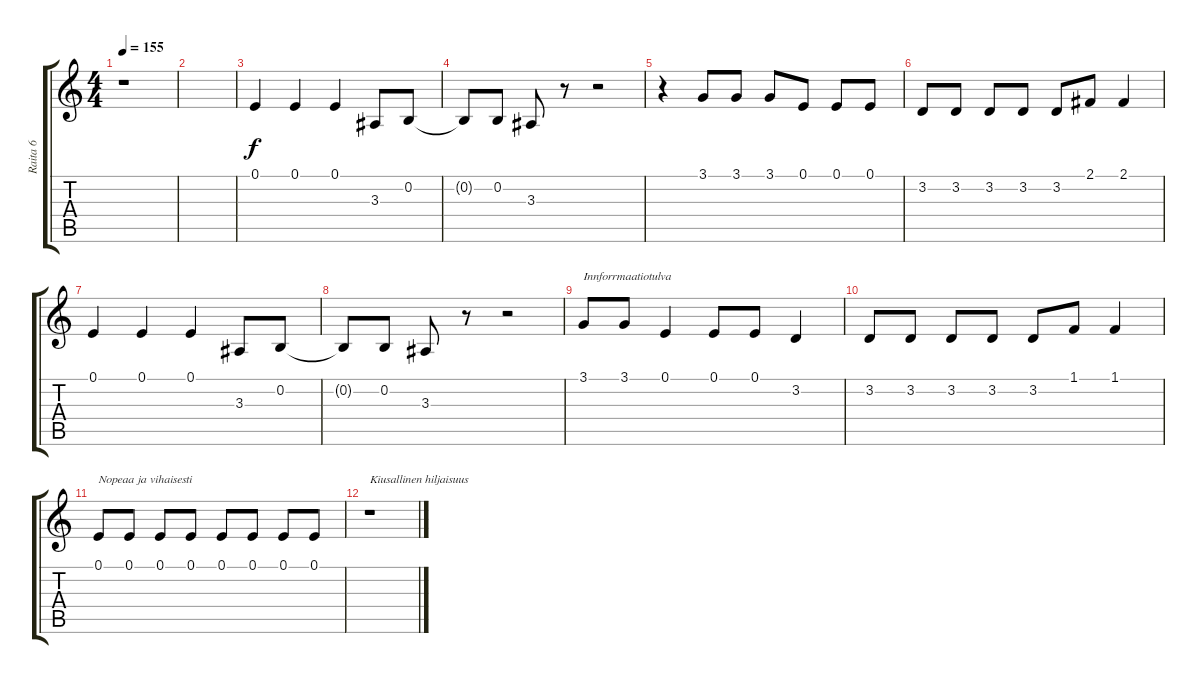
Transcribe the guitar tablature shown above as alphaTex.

\track ("Raita 6" "Raita 6") {instrument violin}
\staff {score tabs}
\tuning (E4 B3 G3 D3 A2 E2) {hide}
\ts (4 4)
\tempo 155
\clef g2
\ks c
r.1{dy f} |
|
0.1.4 0.1.4 0.1.4 3.3.8 0.2.8 |
0.2{t}.8 0.2.8 3.3.8 r.8 r.2 |
r.4 3.1.8 3.1.8 3.1.8 0.1.8 0.1.8 0.1.8 |
3.2.8 3.2.8 3.2.8 3.2.8 3.2.8 2.1.8 2.1.4 |
0.1.4 0.1.4 0.1.4 3.3.8 0.2.8 |
0.2{t}.8 0.2.8 3.3.8 r.8 r.2 |
3.1.8{txt "Innforrmaatiotulva"} 3.1.8 0.1.4 0.1.8 0.1.8 3.2.4 |
3.2.8 3.2.8 3.2.8 3.2.8 3.2.8 1.1.8 1.1.4 |
0.1.8{txt "Nopeaa ja vihaisesti"} 0.1.8 0.1.8 0.1.8 0.1.8 0.1.8 0.1.8 0.1.8 |
r.1{txt "Kiusallinen hiljaisuus"}
